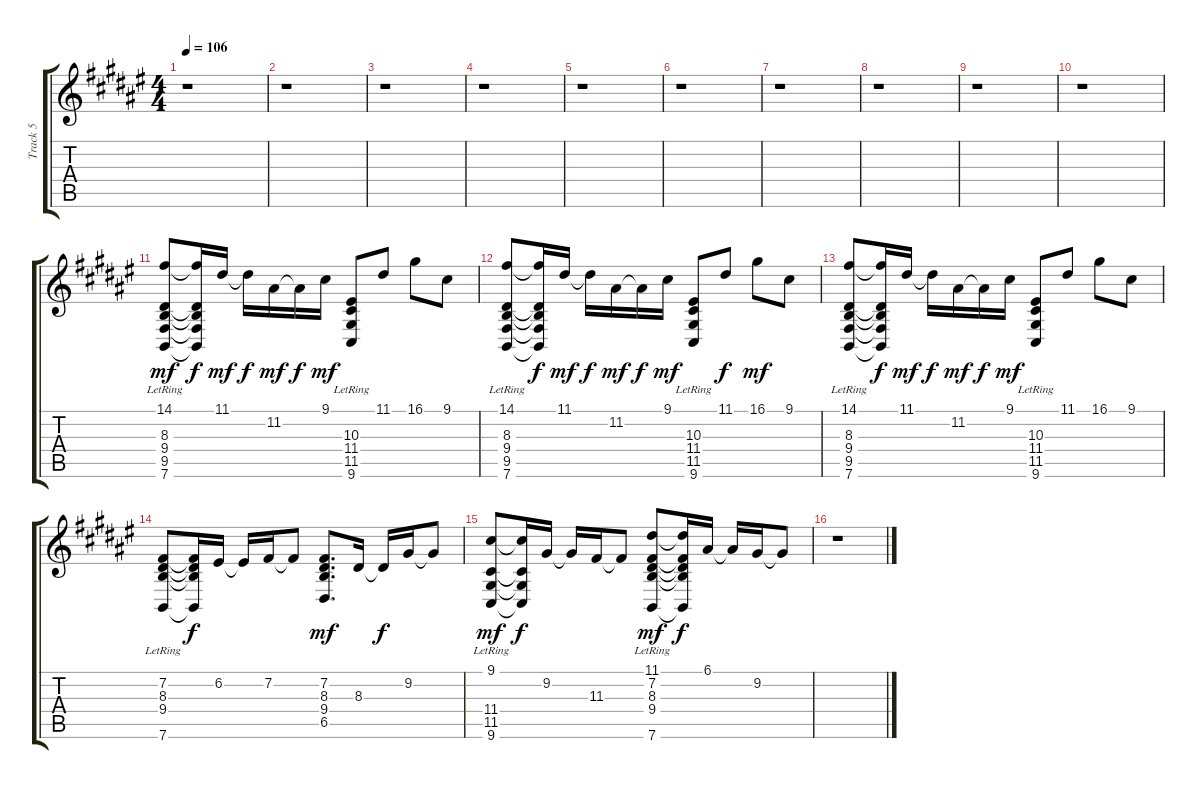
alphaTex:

\track ("Track 5" "Track 5") {instrument acousticgrandpiano}
\staff {score tabs}
\tuning (E4 B3 G3 D3 A2 E2) {hide}
\ts (4 4)
\tempo 106
\clef g2
\ks f#
r.1{dy f} |
r.1 |
r.1 |
r.1 |
r.1 |
r.1 |
r.1 |
r.1 |
r.1 |
r.1 |
(14.1 8.3{lr} 9.4{lr} 9.5{lr} 7.6{lr}).8{dy mf} (14.1{t} 8.3{t} 9.4{t} 9.5{t} 7.6{t}).16{dy f} 11.1.16{dy mf} 11.1{t}.16{dy f} 11.2.16{dy mf} 11.2{t}.16{dy f} 9.1.16{dy mf} (10.3{lr} 11.4{lr} 11.5{lr} 9.6{lr}).8 11.1.8 16.1.8 9.1.8 |
(14.1 8.3{lr} 9.4{lr} 9.5{lr} 7.6{lr}).8 (14.1{t} 8.3{t} 9.4{t} 9.5{t} 7.6{t}).16{dy f} 11.1.16{dy mf} 11.1{t}.16{dy f} 11.2.16{dy mf} 11.2{t}.16{dy f} 9.1.16{dy mf} (10.3{lr} 11.4{lr} 11.5{lr} 9.6{lr}).8 11.1.8{dy f} 16.1.8{dy mf} 9.1.8 |
(14.1 8.3{lr} 9.4{lr} 9.5{lr} 7.6{lr}).8 (14.1{t} 8.3{t} 9.4{t} 9.5{t} 7.6{t}).16{dy f} 11.1.16{dy mf} 11.1{t}.16{dy f} 11.2.16{dy mf} 11.2{t}.16{dy f} 9.1.16{dy mf} (10.3{lr} 11.4{lr} 11.5{lr} 9.6{lr}).8 11.1.8 16.1.8 9.1.8 |
(7.2 8.3{lr} 9.4{lr} 7.6{lr}).8 (7.2{t} 8.3{t} 9.4{t} 7.6{t}).16{dy f} 6.2.16 6.2{t}.16 7.2.16 7.2{t}.8 (7.2 8.3 9.4 6.5).8{d dy mf} 8.3.16 8.3{t}.16{dy f} 9.2.16 9.2{t}.8 |
(9.1 11.4{lr} 11.5{lr} 9.6{lr}).8{dy mf} (9.1{t} 11.4{t} 11.5{t} 9.6{t}).16{dy f} 9.2.16 9.2{t}.16 11.3.16 11.3{t}.8 (11.1 7.2{lr} 8.3{lr} 9.4{lr} 7.6{lr}).8{dy mf} (11.1{t} 7.2{t} 8.3{t} 9.4{t} 7.6{t}).16{dy f} 6.1.16 6.1{t}.16 9.2.16 9.2{t}.8 |
r.1
